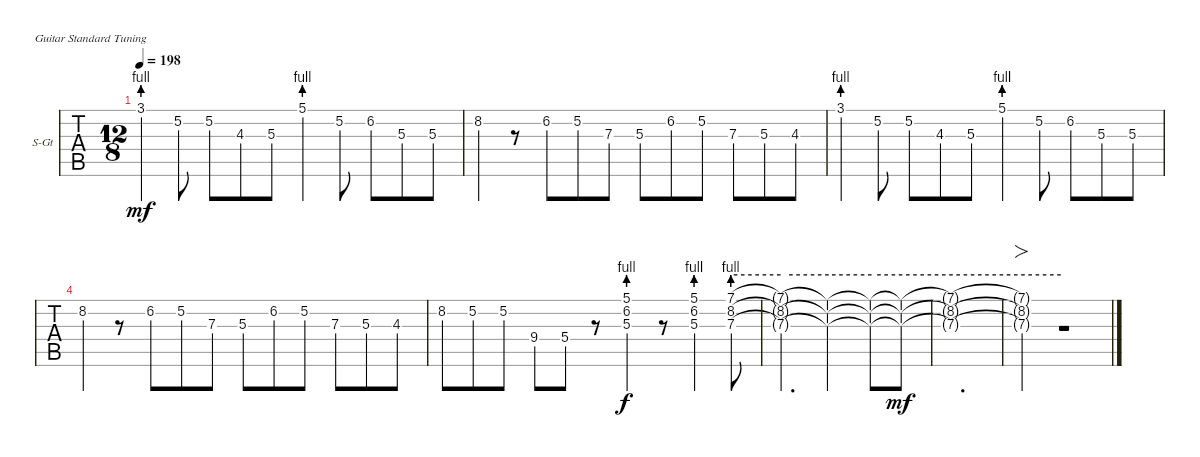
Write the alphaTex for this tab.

\bracketExtendMode nobrackets
\firstSystemTrackNameOrientation horizontal
\otherSystemsTrackNameOrientation horizontal
\defaultBarNumberDisplay FirstOfSystem
\track ("Acoustic" "S-Gt") {instrument acousticguitarsteel}
\staff {tabs}
\tuning (E4 B3 G3 D3 A2 E2)
\ts (12 8)
\tempo 198
\clef g2
\ks c
3.1{be (prebend 0 4 60 4)}.4{dy mf} 5.2.8 5.2.8 4.3.8 5.3.8 5.1{be (prebend 0 4 60 4)}.4 5.2.8 6.2.8 5.3.8 5.3.8 |
8.2.4 r.8 6.2.8 5.2.8 7.3.8 5.3.8 6.2.8 5.2.8 7.3.8 5.3.8 4.3.8 |
3.1{be (prebend 0 4 60 4)}.4 5.2.8 5.2.8 4.3.8 5.3.8 5.1{be (prebend 0 4 60 4)}.4 5.2.8 6.2.8 5.3.8 5.3.8 |
8.2.4 r.8 6.2.8 5.2.8 7.3.8 5.3.8 6.2.8 5.2.8 7.3.8 5.3.8 4.3.8 |
8.2.8 5.2.8 5.2.8 9.4.8 5.4.8 r.8 (5.1{be (prebend 0 4 60 4)} 6.2 5.3).4{dy f} r.8 (5.1{be (prebend 0 4 60 4)} 6.2 5.3).4 (7.1{be (prebend 0 4 60 4)} 8.2 7.3).8 |
(7.1{be (hold 0 4 60 4) t} 8.2{t} 7.3{t}).2{d} (7.1{be (hold 0 4 60 4) t} 8.2{t} 7.3{t}).2 (7.1{be (hold 0 4 60 4) t} 8.2{t} 7.3{t}).8 (7.1{t} 8.2{t} 7.3{t}).8{dy mf} |
(7.1{t} 8.2{t} 7.3{t}).1{d} |
(7.1{t} 8.2{t} 7.3{t}).2{fo} r.1
